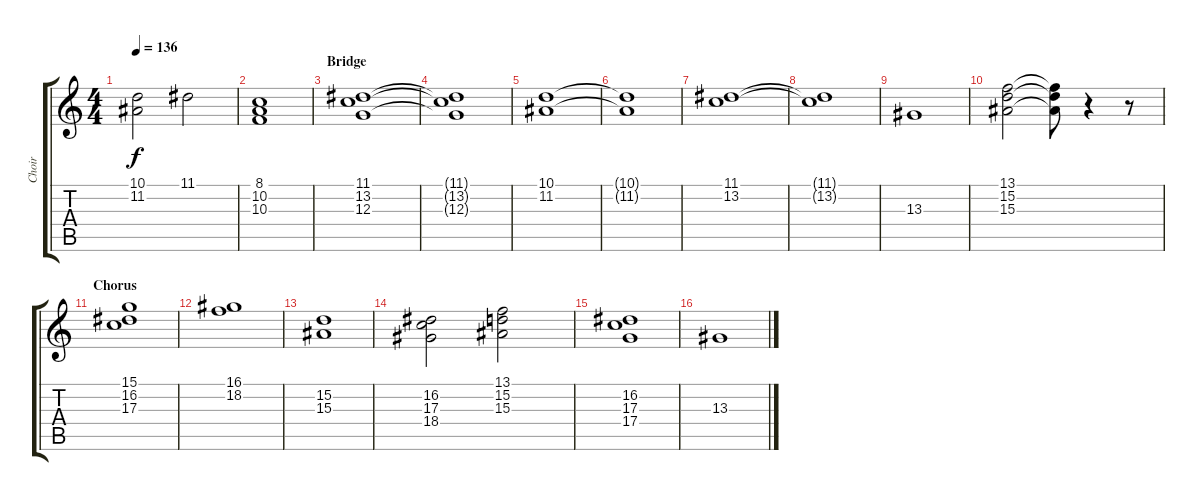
\track ("Choir" "Choir") {instrument choiraahs}
\staff {score tabs}
\tuning (E4 B3 G3 D3 A2 E2) {hide}
\ts (4 4)
\tempo 136
\clef g2
\ks c
(10.1 11.2).2{dy f} 11.1.2 |
(8.1 10.2 10.3).1 |
\section ("" "Bridge")
(11.1 13.2 12.3).1 |
(11.1{t} 13.2{t} 12.3{t}).1 |
(10.1 11.2).1 |
(10.1{t} 11.2{t}).1 |
(11.1 13.2).1 |
(11.1{t} 13.2{t}).1 |
13.3.1 |
(13.1 15.2 15.3).2 (13.1{t} 15.2{t} 15.3{t}).8 r.4 r.8 |
\section ("" "Chorus")
(15.1 16.2 17.3).1 |
(16.1 18.2).1 |
(15.2 15.3).1 |
(16.2 17.3 18.4).2 (13.1 15.2 15.3).2 |
(16.2 17.3 17.4).1 |
13.3.1
